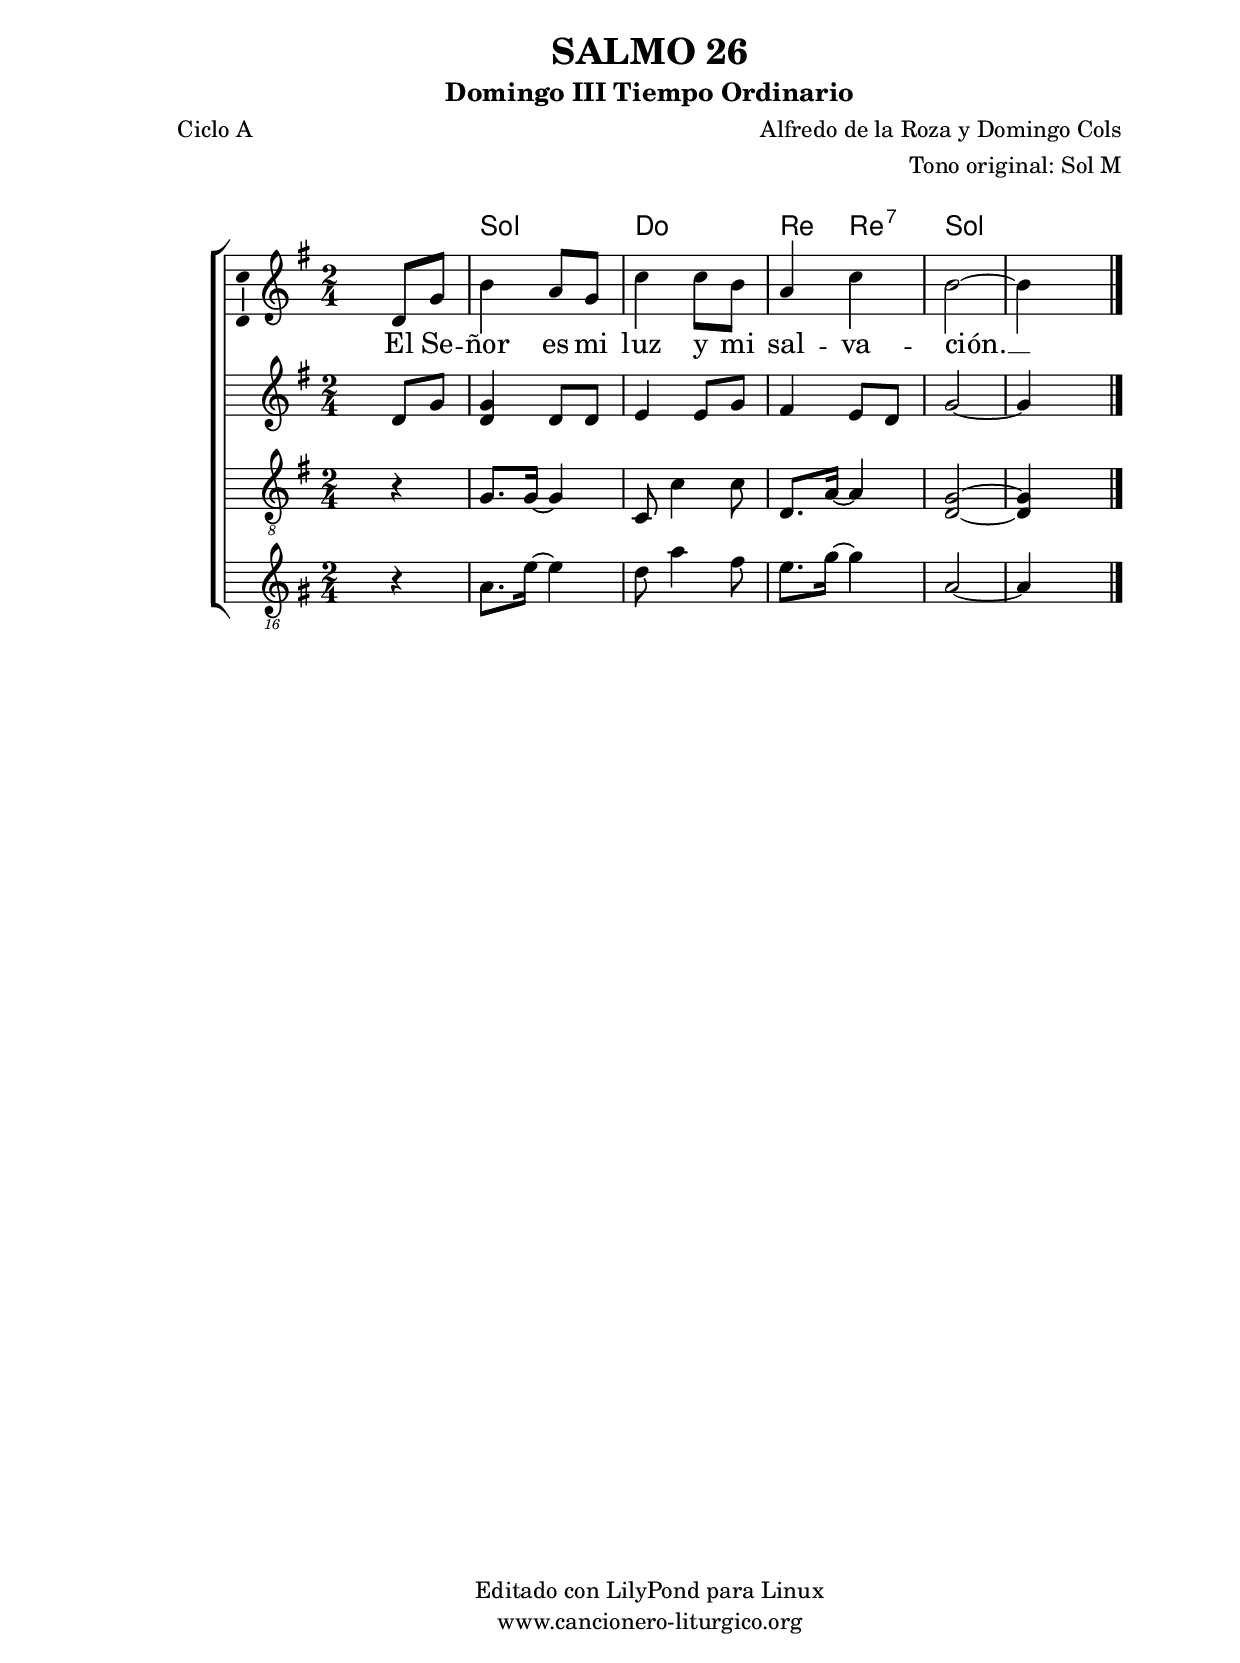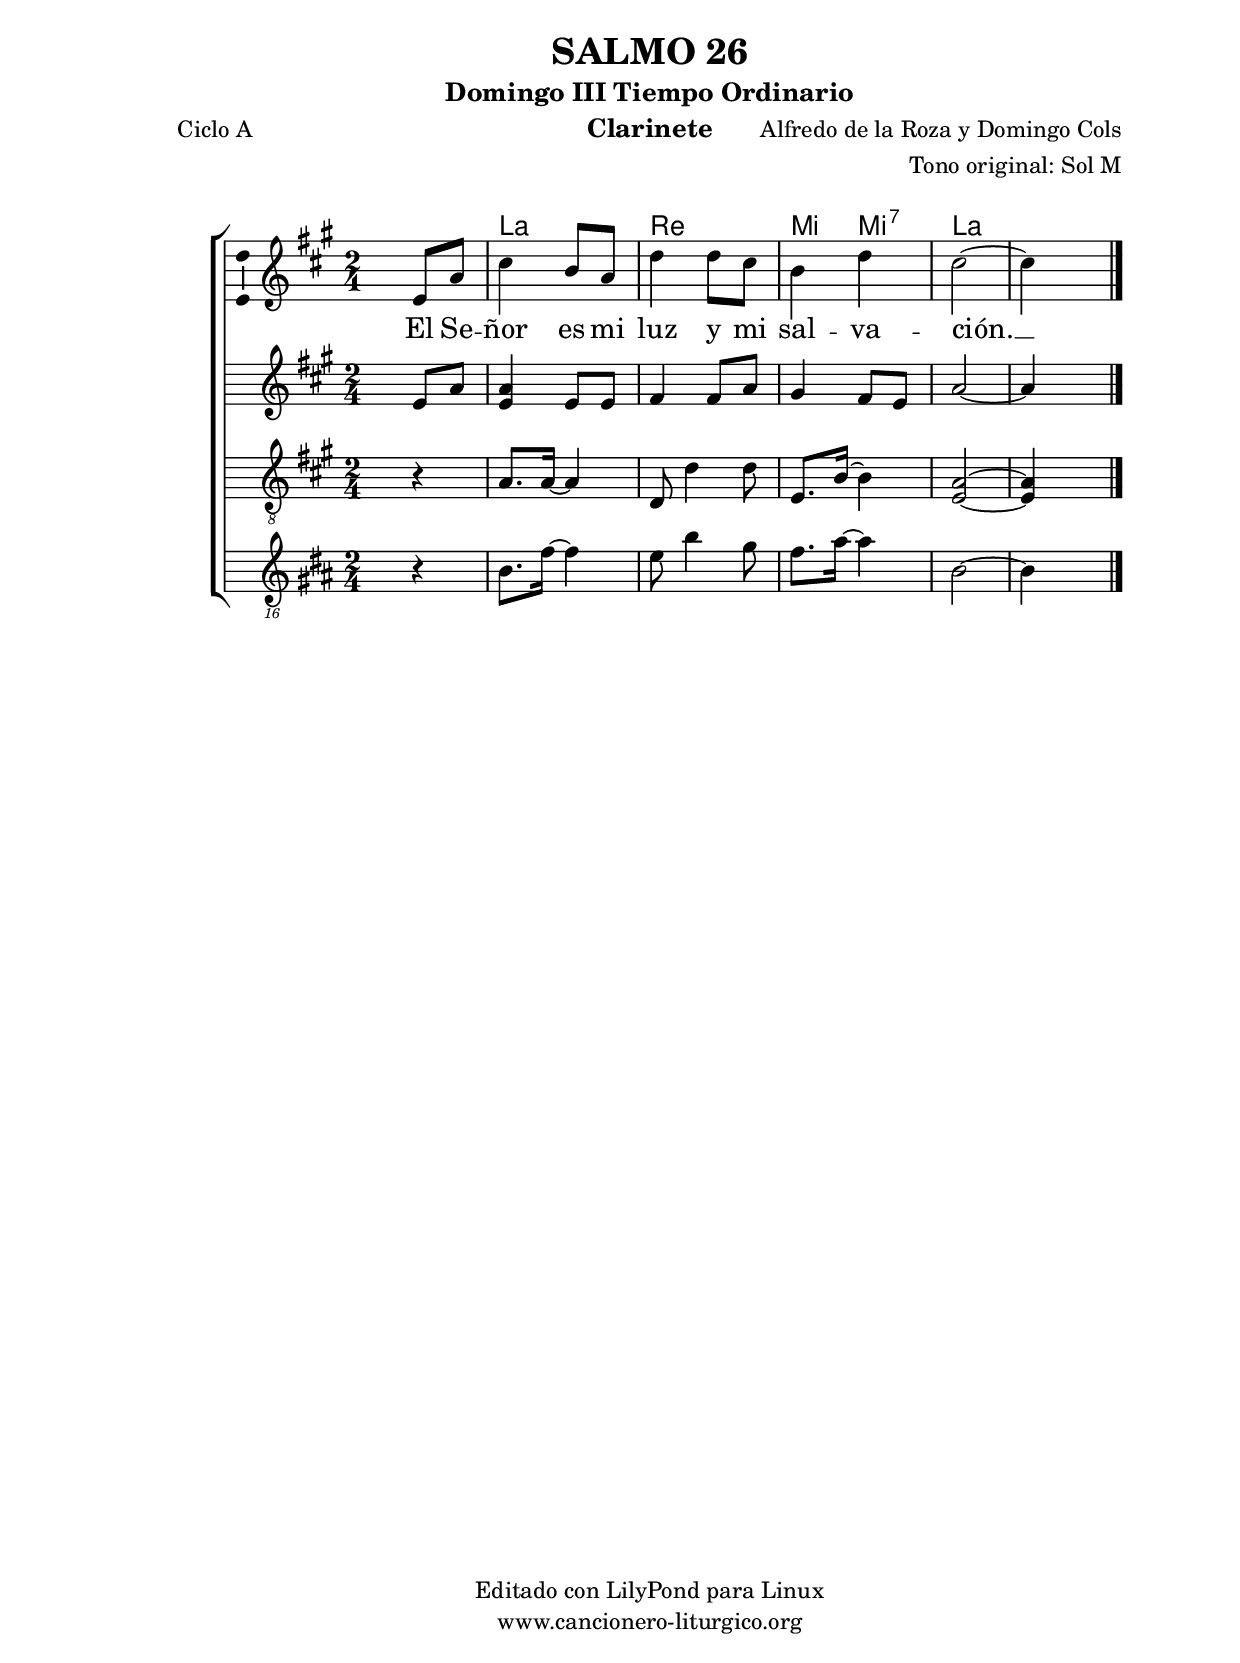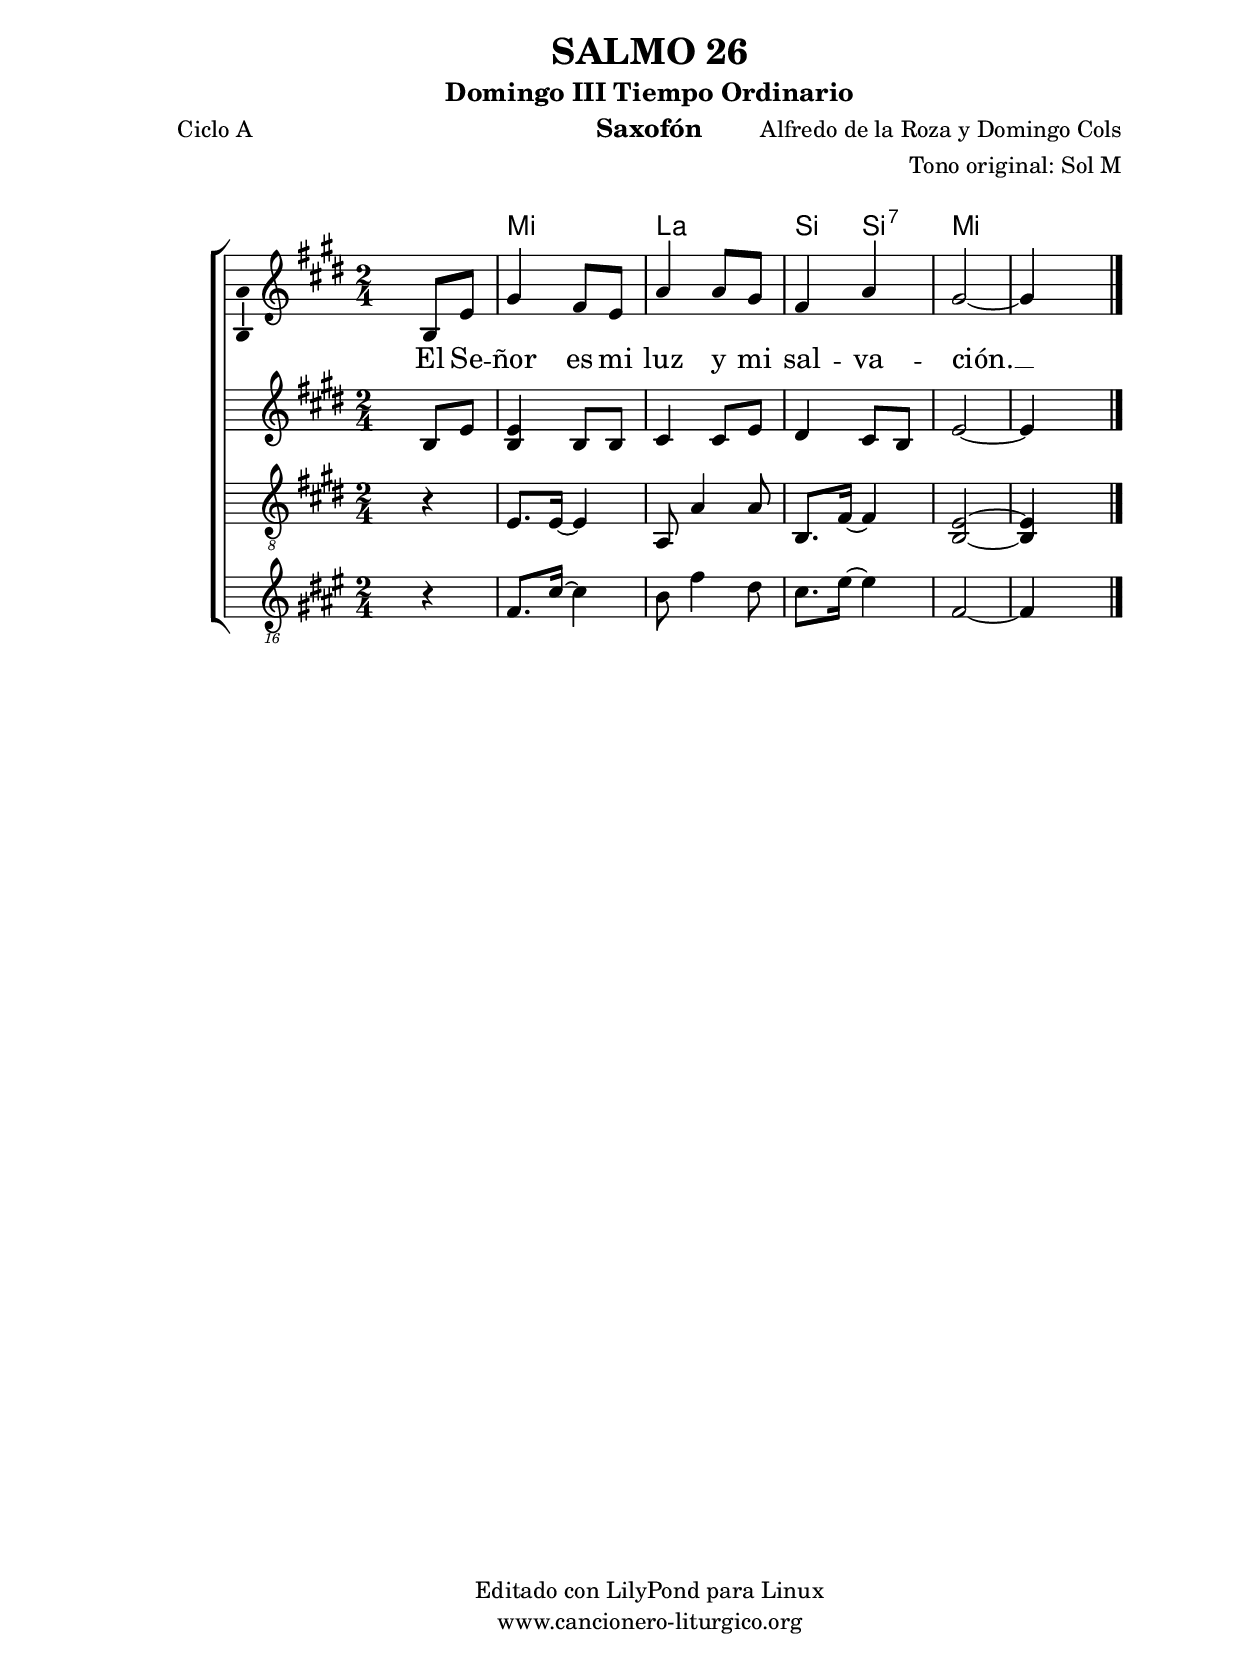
%
%para convertir .midi en .wav:
%timidity filename.midi -Ow -o finename.wav
%
%
%Para convertir de .wav a .mp3:
%lame -h -m j filename.wav
%
%
%para escuchar el midi:
%timidity nombrefichero.midi
%


%versión de lilypond para la que se ha escrito esta partitura:
\version "2.16.0"

	%Tamaño papel
	#(set-default-paper-size "a4")
	%Tamaño partitura
	#(set-global-staff-size 20)
	%No responde al pulsar sobre una nota
	#(ly:set-option 'point-and-click #f)

%parámetros del encabezamiento:
\header {
	title = "SALMO 26"
	subtitle = "Domingo III Tiempo Ordinario"
	composer = "Alfredo de la Roza y Domingo Cols"
	poet = "Ciclo A"
	meter = ""
	arranger = "Tono original: Sol M"
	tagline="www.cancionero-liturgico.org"
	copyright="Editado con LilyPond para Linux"
	}

%parámetros asociados al papel:
\paper  {
	oddHeaderMarkup = \markup {\fill-line { \on-the-fly #not-first-page \fromproperty #'header:title \on-the-fly #not-first-page \fromproperty #'header:composer }}
	evenHeaderMarkup = \markup {\fill-line { \fromproperty #'header:composer \fromproperty #'header:title }}
	#(set-paper-size "a4")
	print-page-number = ##f
	first-page-number = 1
	print-first-page-number = ##f
%	head-separation = 3.0 \cm
	top-margin = 2.0 \cm
	bottom-margin = 0.5\cm
%%%	bottom-margin = -1.0\cm
	left-margin = 3.0 \cm
	line-width = 16.0 \cm 
	indent = 8\mm
	interscoreline = 2.\mm
	between-system-space = 15\mm
%	para que las partituras no llenen la hoja:
	ragged-bottom = ##t
%	idem para la última hoja:
	ragged-last-bottom = ##f
%	para que las partituras llenen el ancho del papel:
	ragged-last = ##f
	after-title-space = 2.5 \cm
%page-count=1
%system-count=8

	%Flexible Vertical Spacing
%	markup-markup-spacing =
%	#'((basic-distance . 15) (minimum-distance . 15) (padding . 3))
	markup-system-spacing =
	#'((basic-distance . 15) (minimum-distance . 15) (padding . 3))
	system-system-spacing =
	#'((basic-distance . 15) (minimum-distance . 15) (padding . 3))
	score-system-spacing =
	#'((basic-distance . 15) (minimum-distance . 15) (padding . 5))
%	top-system-spacing = % header
%	#'((basic-distance . 8) (minimum-distance . 0) (padding . 3))
%	top-markup-spacing =
%	#'((basic-distance . 20) (minimum-distance . 20) (padding . 3))
	last-bottom-spacing = % footer
	#'((basic-distance . 5) (minimum-distance . 5) (padding . 3))
%	score-markup-spacing =
%	#'((basic-distance . 16) (minimum-distance . 13) (padding . 3))

	}


%parámetros que afectan a toda la partitura:
global =  {
	%clave de sol (G):
	\clef G
	%armadura:
%	\transpose a c'
	\key g \major
	\tempo 4=69
	\set Score.tempoHideNote = ##t
	}


acordes = {
	\italianChords
	\chordmode {
%	\transpose a c'
{
s2
g2 c d4 d:7 g2 s
	}
	}
}


melodia = 
%	\transpose a c'
{
	\relative c'{
	\time 2/4

s4 d8 g
b4 a8 g
c4 c8 b
a4 c
b2~
b4 s4

	\bar "|."
	}
	}

melodiados = 
%	\transpose a c'
{
	\relative c'{
	\time 2/4

%\clef "G_8"
s4 d8 g
<g d>4 d8 d
e4 e8 g
fis4 e8 d
g2~
g4 s4

	\bar "|."
	}
	}

melodiatres = 
%	\transpose a c'
{
	\relative c'{
	\time 2/4

%\clef F
\clef "G_8"
s4 r4
g8. g16~g4
c,8 c'4 c8
d,8. a'16~a4
<g d>2~
<g d>4 s4

	\bar "|."
	}
	}

melodiacuatro = 
%	\transpose a c'
{
	\relative c'{
	\time 2/4

%\clef F
\clef "G_16"
s4 r4
g,8. d'16~d4
c8 g'4 e8
d8. fis16~fis4
g,2~
g4 s4

	\bar "|."
	}
	}

texto = \lyricmode {
El Se -- ñor es mi luz y mi sal -- va -- ción. __
	}


acordesStaff = \context ChordNames = acordesStaff <<
	\set chordChanges = ##t
	\acordes
	>>


vozStaff = \context Voice = vozStaff
\with {\consists "Ambitus_engraver"}
<<
%	\set Staff.instrumentName = ""
%	\set Staff.shortInstrumentName = ""
%	\set Staff.midiInstrument = #"clarinet"
%	\set Staff.midiInstrument = #"cello"
%	\set Staff.midiInstrument = #"flute"
	\set Staff.midiInstrument = #"electric guitar (jazz)"
%	\set Staff.midiInstrument = #"english horn"
%	\set Staff.midiInstrument = #"violin"
%	\set Staff.midiInstrument = #"glockenspiel"
	\set Staff.midiMinimumVolume = #0.7
	\set Staff.midiMaximumVolume = #0.9
	\global
	\melodia
	>>

vozdosStaff = \context Voice = vozdosStaff
<<
%	\set Staff.instrumentName = "Clarinete 1"
%	\set Staff.shortInstrumentName = "C"
	\override Staff.StaffSymbol #'staff-space = #(magstep -0.35)
	\set Staff.midiInstrument = #"english horn"
	\set Staff.midiMinimumVolume = #0.4
	\set Staff.midiMaximumVolume = #0.5
	\global
	\melodiados
	>>

voztresStaff = \context Voice = voztresStaff
<<
%	\set Staff.instrumentName = "Saxofón"
%	\set Staff.shortInstrumentName = "S"
	\override Staff.StaffSymbol #'staff-space = #(magstep -0.35)
	\set Staff.midiInstrument = #"violin"
	\set Staff.midiMinimumVolume = #0.4
	\set Staff.midiMaximumVolume = #0.5
%Cambio tono para saxofón (DESDE tono de clarinete)
%El segundo comando escribe la partitura en el tono del saxofón
%El primer comando hace que el fichero midi, a pesar de lo anterior, suene en el mismo tono que el resto de la partitura
%%%%%%\transposition f'
%%%%%%\transpose d a,
{
	\global
	\melodiatres
}
	>>

vozcuatroStaff = \context Voice = vozcuatroStaff
<<
%	\set Staff.instrumentName = "Saxofón"
%	\set Staff.shortInstrumentName = "S"
	\override Staff.StaffSymbol #'staff-space = #(magstep -0.35)
	\set Staff.midiInstrument = #"violin"
	\set Staff.midiMinimumVolume = #0.4
	\set Staff.midiMaximumVolume = #0.5
%Cambio tono para saxofón (DESDE tono de clarinete)
%El segundo comando escribe la partitura en el tono del saxofón
%El primer comando hace que el fichero midi, a pesar de lo anterior, suene en el mismo tono que el resto de la partitura
%%%%%%\transposition f'
%%%%%%\transpose d a,
{
	\global
	\melodiacuatro
}
	>>


textoStaff = \context Lyrics = textoStaff <<
	\lyricsto vozStaff \texto
	>>

\book {
	\score {
		\context ChoirStaff {
%			\override StaffGroup.SystemStartBracket #'collapse-height = #1
%			\override Score.SystemStartBar #'collapse-height = #1
			<<
			\acordesStaff
			\vozStaff
			\textoStaff
			\vozdosStaff
			\voztresStaff
			\vozcuatroStaff
			>>
			}
		\layout {
	    		\context {
				\Lyrics
				\override LyricText #'font-size = #2
				}
	   		 \context {
				\Score
				%fontSize = #3
				\override StaffSymbol #'staff-space = #(magstep +3)
				%\override Beam #'thickness = #0.55
				%\override SpacingSpanner #'spacing-increment = #1.0
				%\override Slur #'height-limit = #1.5
				}
			}
		}
	\score {
		\unfoldRepeats
		\context ChoirStaff {
			<<
			\acordesStaff
			\vozStaff
			\vozdosStaff
			\voztresStaff
			\vozcuatroStaff
			>>
			}
		\midi {
	  		\context {
	  			\Score
				tempoWholesPerMinute = #(ly:make-moment 70 4)
				}
			}
		}
	}

%Partitura para clarinete
#(define output-suffix "C")
\book {
	\header{
		instrument = "Clarinete"
		}
	\score {
		\context ChoirStaff {
%			\override StaffGroup.SystemStartBracket #'collapse-height = #1
%			\override Score.SystemStartBar #'collapse-height = #1
\transpose c d
			<<
			\acordesStaff
			\vozStaff
			\textoStaff
			\vozdosStaff
			\voztresStaff
			\vozcuatroStaff
			>>
			}
		\layout {
	    		\context {
				\Lyrics
				\override LyricText #'font-size = #2
				}
	   		 \context {
				\Score
				\override StaffSymbol #'staff-space = #(magstep +3)
				}
			}
		}
	}

%Partitura para saxofón
#(define output-suffix "S")
\book {
	\header{
		instrument = "Saxofón"
		}
	\score {
		\context ChoirStaff {
%			\override StaffGroup.SystemStartBracket #'collapse-height = #1
%			\override Score.SystemStartBar #'collapse-height = #1
\transpose c a,
			<<
			\acordesStaff
			\vozStaff
			\textoStaff
			\vozdosStaff
			\voztresStaff
			\vozcuatroStaff
			>>
			}
		\layout {
	    		\context {
				\Lyrics
				\override LyricText #'font-size = #2
				}
	   		 \context {
				\Score
				\override StaffSymbol #'staff-space = #(magstep +3)
				}
			}
		}
	}

